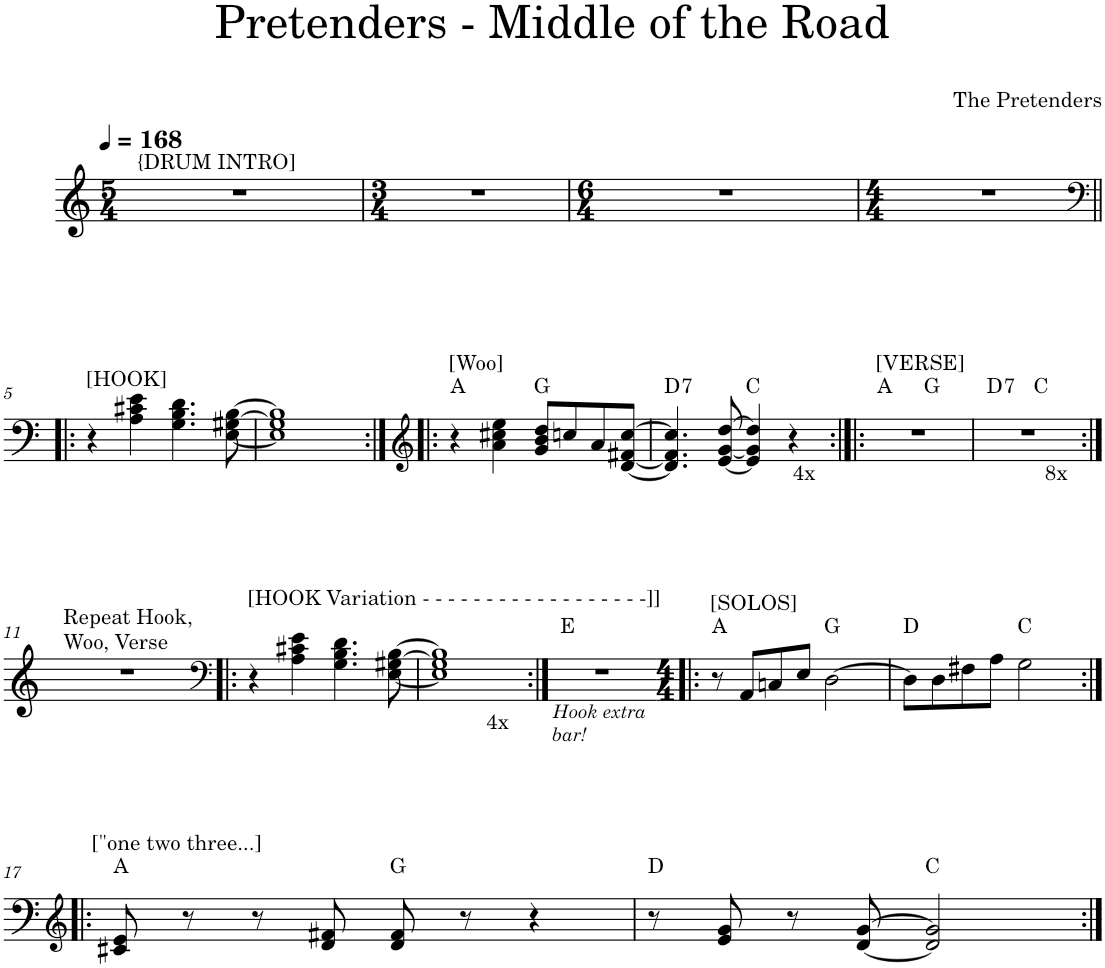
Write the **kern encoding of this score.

**kern	**harte
*part1	*part1
*staff1	*
*I"Piano	*
*I'Pno.	*
*clefG2	*
*k[]	*
*M5/4	*
*MM168	*
=1	=1
!LO:TX:a:t={DRUM INTRO]	!
4%5r	.
=2	=2
*M3/4	*
2.r	.
=3	=3
*M6/4	*
1.r	.
=4	=4
*M4/4	*
1r	.
!!LO:LB:g=z
=5!|:	=5!|:
*clefF4	*
!LO:TX:a:t=[HOOK]	!
4r	.
4A\ 4c#X\ 4e\	.
4.G\ 4.B\ 4.d\	.
[8E\ [8G#X\ [8B\	.
=6	=6
1E] 1G#] 1B]	.
=7:|!|:	=7:|!|:
*clefG2	*
!LO:TX:a:t=[Woo]	!
4r	A:maj
4a\ 4cc#X\ 4ee\	.
8g/ 8b/ 8dd/L	G:maj
8ccn/	.
8a/	.
[8d/ [8f#X/ [8cc/J	.
=8	=8
!	!LO:H:kt=7
4.d/] 4.f#/] 4.cc/]	D:7
[8e/ [8g/ [8dd/	.
4e/] 4g/] 4dd/]	C:maj
!LO:TX:b:t=4x	!
4r	.
=9:|!|:	=9:|!|:
!LO:TX:a:t=[VERSE]	!
*^	*
1r	2ryy	A:maj
.	2ryy	G:maj
=10	=10	=10
!LO:TX:b:t=8x	!	!LO:H:kt=7
1r	2ryy	D:7
.	2ryy	C:maj
!!LO:LB:g=z	!!
=11:|!	=11:|!	=11:|!
!LO:TX:a:t=Repeat Hook,	!	!
!LO:TX:a:t=Woo, Verse	!	!
*v	*v	*
1r	.
=12!|:	=12!|:
*clefF4	*
!LO:TX:a:t=[HOOK Variation - - - - - - - - - - - - - - - - - -]]	!
4r	.
4A\ 4c#X\ 4e\	.
4.G\ 4.B\ 4.d\	.
[8E\ [8G#X\ [8B\	.
=13	=13
!LO:TX:b:t=4x	!
1E] 1G#] 1B]	.
=14:|!	=14:|!
!LO:TX:b:i:t=Hook extra	!
!LO:TX:b:t=bar!	!
1r	E:maj
=15!|:	=15!|:
*M4/4	*
!LO:TX:a:t=[SOLOS]	!
8r	A:maj
8AA/L	.
8Cn/	.
8E/J	.
[2D\	G:maj
=16	=16
8D\L]	D:maj
8D\	.
8F#X\	.
8A\J	.
2G\	C:maj
!!LO:LB:g=z
=17:|!|:	=17:|!|:
*clefG2	*
!LO:TX:a:t=["one two three...]	!
8c#X/ 8e/	A:maj
8r	.
8r	.
8d/ 8f#X/	.
8d/ 8f#/	G:maj
8r	.
4r	.
=18	=18
8r	D:maj
8e/ 8g/	.
8r	.
[8d/ [8g/	.
2d/] 2g/]	C:maj
=:|!	=:|!
*-	*-
